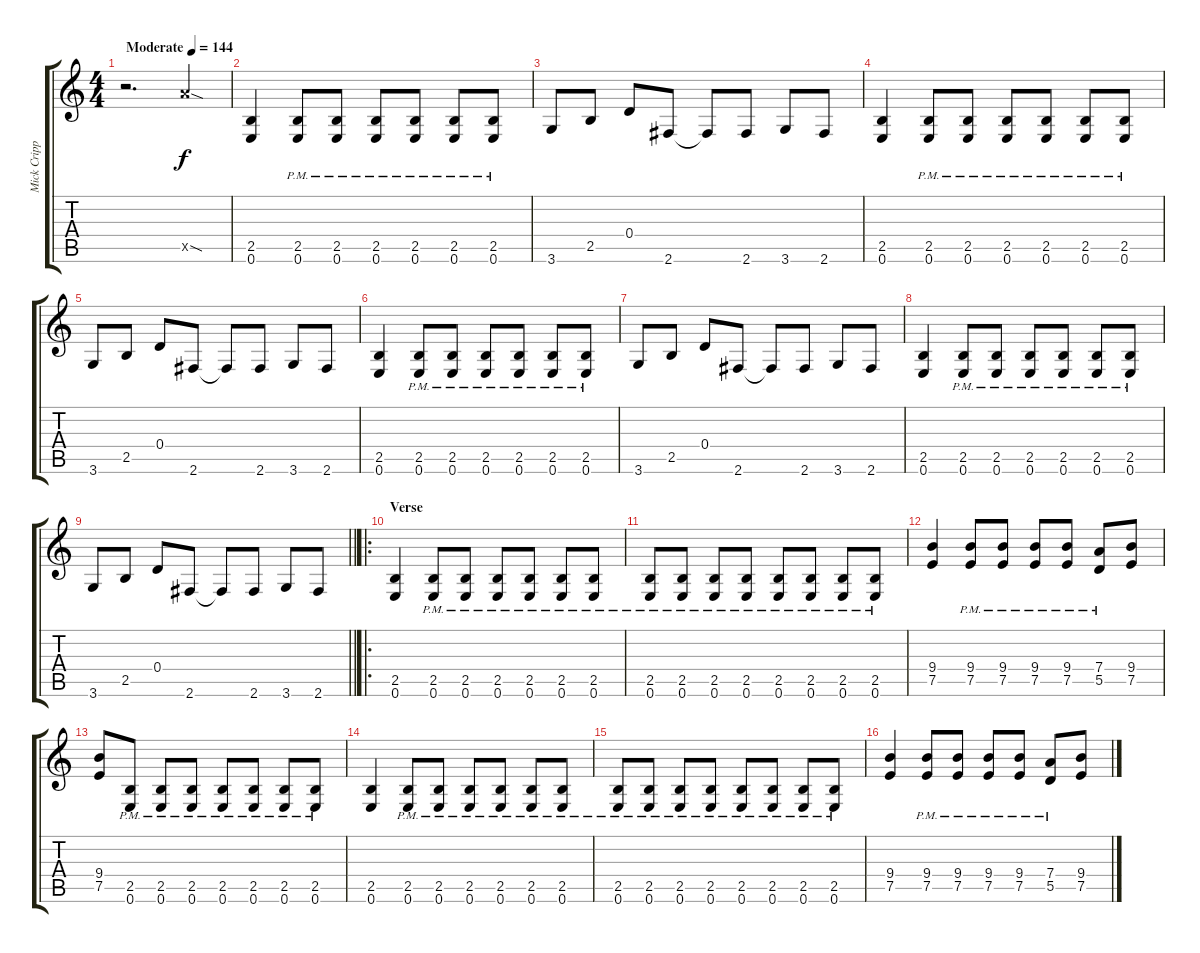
\track ("Mick Cripps" "Mick Cripp") {instrument overdrivenguitar}
\staff {score tabs}
\tuning (E4 B3 G3 D3 A2 E2) {hide}
\ts (4 4)
\tempo (144 "Moderate")
\clef g2
\ks c
r.2{d dy f instrument overdrivenguitar} 12.5{sod x}.4 |
(2.5 0.6).4 (2.5{pm} 0.6{pm}).8 (2.5{pm} 0.6{pm}).8 (2.5{pm} 0.6{pm}).8 (2.5{pm} 0.6{pm}).8 (2.5{pm} 0.6{pm}).8 (2.5{pm} 0.6{pm}).8 |
3.6.8 2.5.8 0.4.8 2.6.8 2.6{t}.8 2.6.8 3.6.8 2.6.8 |
(2.5 0.6).4 (2.5{pm} 0.6{pm}).8 (2.5{pm} 0.6{pm}).8 (2.5{pm} 0.6{pm}).8 (2.5{pm} 0.6{pm}).8 (2.5{pm} 0.6{pm}).8 (2.5{pm} 0.6{pm}).8 |
3.6.8 2.5.8 0.4.8 2.6.8 2.6{t}.8 2.6.8 3.6.8 2.6.8 |
(2.5 0.6).4 (2.5{pm} 0.6{pm}).8 (2.5{pm} 0.6{pm}).8 (2.5{pm} 0.6{pm}).8 (2.5{pm} 0.6{pm}).8 (2.5{pm} 0.6{pm}).8 (2.5{pm} 0.6{pm}).8 |
3.6.8 2.5.8 0.4.8 2.6.8 2.6{t}.8 2.6.8 3.6.8 2.6.8 |
(2.5 0.6).4 (2.5{pm} 0.6{pm}).8 (2.5{pm} 0.6{pm}).8 (2.5{pm} 0.6{pm}).8 (2.5{pm} 0.6{pm}).8 (2.5{pm} 0.6{pm}).8 (2.5{pm} 0.6{pm}).8 |
\barLineRight lightlight
3.6.8 2.5.8 0.4.8 2.6.8 2.6{t}.8 2.6.8 3.6.8 2.6.8 |
\ro
\section ("" "Verse")
(2.5 0.6).4 (2.5{pm} 0.6{pm}).8 (2.5{pm} 0.6{pm}).8 (2.5{pm} 0.6{pm}).8 (2.5{pm} 0.6{pm}).8 (2.5{pm} 0.6{pm}).8 (2.5{pm} 0.6{pm}).8 |
(2.5{pm} 0.6{pm}).8 (2.5{pm} 0.6{pm}).8 (2.5{pm} 0.6{pm}).8 (2.5{pm} 0.6{pm}).8 (2.5{pm} 0.6{pm}).8 (2.5{pm} 0.6{pm}).8 (2.5{pm} 0.6{pm}).8 (2.5{pm} 0.6{pm}).8 |
(9.4 7.5).4 (9.4{pm} 7.5{pm}).8 (9.4{pm} 7.5{pm}).8 (9.4{pm} 7.5{pm}).8 (9.4{pm} 7.5{pm}).8 (7.4{pm} 5.5{pm}).8 (9.4 7.5).8 |
(9.4 7.5).8 (2.5{pm} 0.6{pm}).8 (2.5{pm} 0.6{pm}).8 (2.5{pm} 0.6{pm}).8 (2.5{pm} 0.6{pm}).8 (2.5{pm} 0.6{pm}).8 (2.5{pm} 0.6{pm}).8 (2.5{pm} 0.6{pm}).8 |
(2.5 0.6).4 (2.5{pm} 0.6{pm}).8 (2.5{pm} 0.6{pm}).8 (2.5{pm} 0.6{pm}).8 (2.5{pm} 0.6{pm}).8 (2.5{pm} 0.6{pm}).8 (2.5{pm} 0.6{pm}).8 |
(2.5{pm} 0.6{pm}).8 (2.5{pm} 0.6{pm}).8 (2.5{pm} 0.6{pm}).8 (2.5{pm} 0.6{pm}).8 (2.5{pm} 0.6{pm}).8 (2.5{pm} 0.6{pm}).8 (2.5{pm} 0.6{pm}).8 (2.5{pm} 0.6{pm}).8 |
(9.4 7.5).4 (9.4{pm} 7.5{pm}).8 (9.4{pm} 7.5{pm}).8 (9.4{pm} 7.5{pm}).8 (9.4{pm} 7.5{pm}).8 (7.4{pm} 5.5{pm}).8 (9.4 7.5).8
